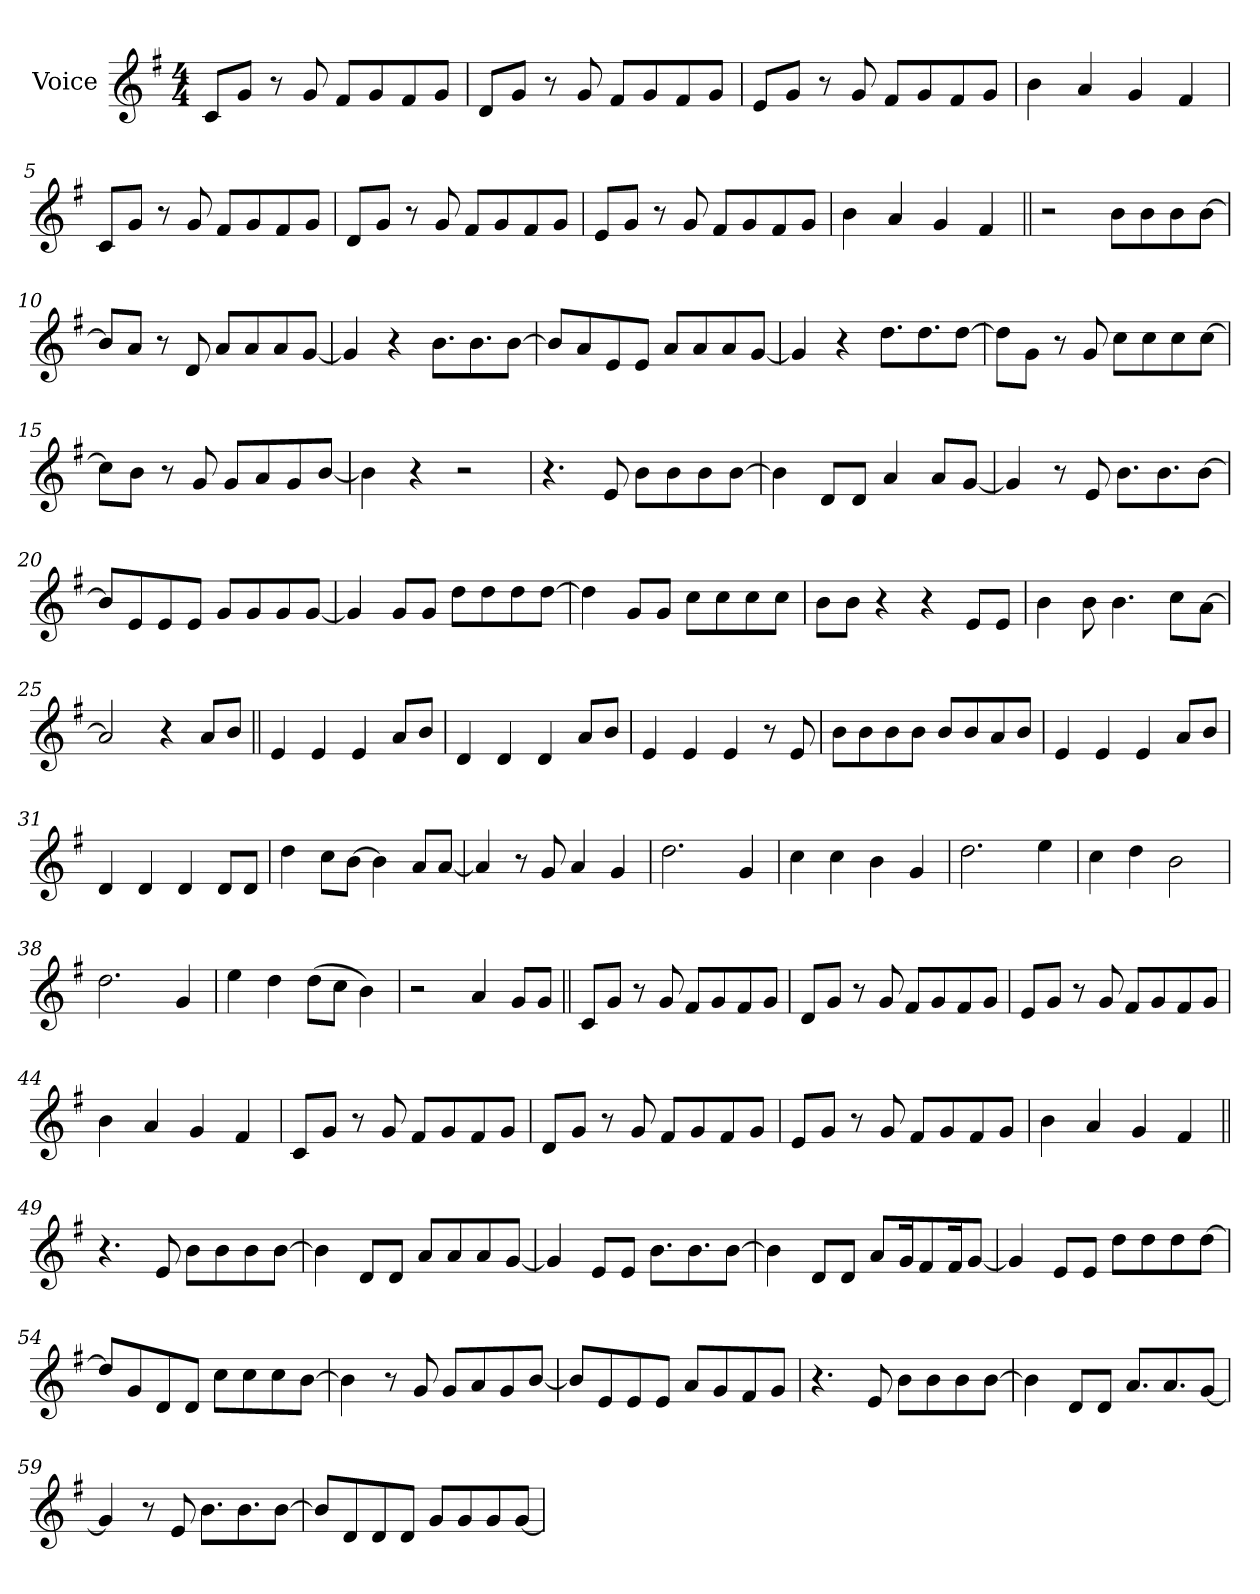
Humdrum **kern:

**kern
*part1
*staff1
*I"Voice
*I'Vc.
*clefG2
*k[f#]
*M4/4
*MM140
=1
8cL
8gJ
8r
8g
8f#L
8g
8f#
8gJ
=2
8dL
8gJ
8r
8g
8f#L
8g
8f#
8gJ
=3
8eL
8gJ
8r
8g
8f#L
8g
8f#
8gJ
=4
4b
4a
4g
4f#
=5
8cL
8gJ
8r
8g
8f#L
8g
8f#
8gJ
=6
8dL
8gJ
8r
8g
8f#L
8g
8f#
8gJ
=7
8eL
8gJ
8r
8g
8f#L
8g
8f#
8gJ
=8
4b
4a
4g
4f#
=9||
2r
8bL
8b
8b
[8bJ
=10
8bL]
8aJ
8r
8d
8aL
8a
8a
[8gJ
=11
4g]
4r
8.bL
8.b
[8bJ
=12
8bL]
8a
8e
8eJ
8aL
8a
8a
[8gJ
=13
4g]
4r
8.ddL
8.dd
[8ddJ
=14
8ddL]
8gJ
8r
8g
8ccL
8cc
8cc
[8ccJ
=15
8ccL]
8bJ
8r
8g
8gL
8a
8g
[8bJ
=16
4b]
4r
2r
=17
4.r
8e
8bL
8b
8b
[8bJ
=18
4b]
8dL
8dJ
4a
8aL
[8gJ
=19
4g]
8r
8e
8.bL
8.b
[8bJ
=20
8bL]
8e
8e
8eJ
8gL
8g
8g
[8gJ
=21
4g]
8gL
8gJ
8ddL
8dd
8dd
[8ddJ
=22
4dd]
8gL
8gJ
8ccL
8cc
8cc
8ccJ
=23
8bL
8bJ
4r
4r
8eL
8eJ
=24
4b
8b
4.b
8ccL
[8aJ
=25
2a]
4r
8aL
8bJ
=26||
4e
4e
4e
8aL
8bJ
=27
4d
4d
4d
8aL
8bJ
=28
4e
4e
4e
8r
8e
=29
8bL
8b
8b
8bJ
8bL
8b
8a
8bJ
=30
4e
4e
4e
8aL
8bJ
=31
4d
4d
4d
8dL
8dJ
=32
4dd
8ccL
[8bJ
4b]
8aL
[8aJ
=33
4a]
8r
8g
4a
4g
=34
2.dd
4g
=35
4cc
4cc
4b
4g
=36
2.dd
4ee
=37
4cc
4dd
2b
=38
2.dd
4g
=39
4ee
4dd
(>8ddL
8ccJ
4b)
=40
2r
4a
8gL
8gJ
=41||
8cL
8gJ
8r
8g
8f#L
8g
8f#
8gJ
=42
8dL
8gJ
8r
8g
8f#L
8g
8f#
8gJ
=43
8eL
8gJ
8r
8g
8f#L
8g
8f#
8gJ
=44
4b
4a
4g
4f#
=45
8cL
8gJ
8r
8g
8f#L
8g
8f#
8gJ
=46
8dL
8gJ
8r
8g
8f#L
8g
8f#
8gJ
=47
8eL
8gJ
8r
8g
8f#L
8g
8f#
8gJ
=48
4b
4a
4g
4f#
=49||
4.r
8e
8bL
8b
8b
[8bJ
=50
4b]
8dL
8dJ
8aL
8a
8a
[8gJ
=51
4g]
8eL
8eJ
8.bL
8.b
[8bJ
=52
4b]
8dL
8dJ
8aL
16gK
8f#
16f#K
[8gJ
=53
4g]
8eL
8eJ
8ddL
8dd
8dd
[8ddJ
=54
8ddL]
8g
8d
8dJ
8ccL
8cc
8cc
[8bJ
=55
4b]
8r
8g
8gL
8a
8g
[8bJ
=56
8bL]
8e
8e
8eJ
8aL
8g
8f#
8gJ
=57
4.r
8e
8bL
8b
8b
[8bJ
=58
4b]
8dL
8dJ
8.aL
8.a
[8gJ
=59
4g]
8r
8e
8.bL
8.b
[8bJ
=60
8bL]
8d
8d
8dJ
8gL
8g
8g
[8gJ
=
*-
